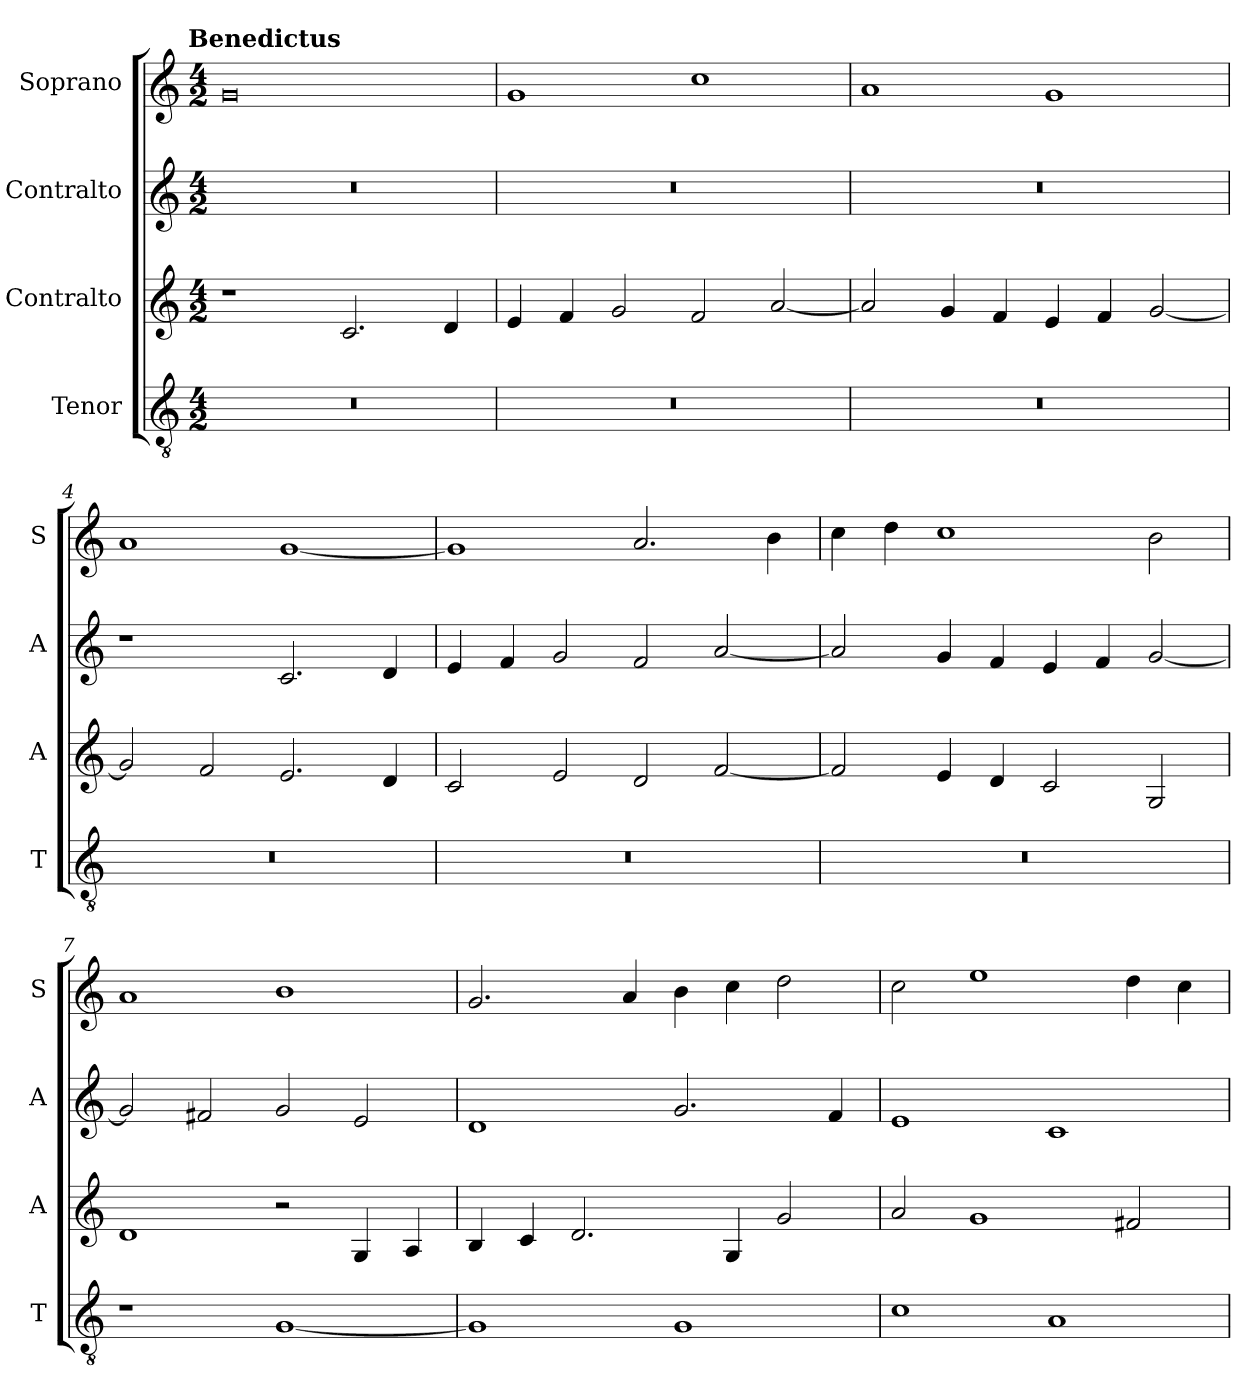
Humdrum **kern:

**kern	**kern	**kern	**kern
*part4	*part3	*part2	*part1
*staff4	*staff3	*staff2	*staff1
*I"Tenor	*I"Contralto	*I"Contralto	*I"Soprano
*I'T	*I'A	*I'A	*I'S
*clefGv2	*clefG2	*clefG2	*clefG2
*k[]	*k[]	*k[]	*k[]
*G:mix	*G:mix	*G:mix	*G:mix
!!LO:TX:omd:t=Benedictus
*M4/2	*M4/2	*M4/2	*M4/2
=1	=1	=1	=1
0r	1r	0r	0g
.	2.c	.	.
.	4d	.	.
=2	=2	=2	=2
0r	4e	0r	1g
.	4f	.	.
.	2g	.	.
.	2f	.	1cc
.	[2a	.	.
=3	=3	=3	=3
0r	2a]	0r	1a
.	4g	.	.
.	4f	.	.
.	4e	.	1g
.	4f	.	.
.	[2g	.	.
=4	=4	=4	=4
0r	2g]	1r	1a
.	2f	.	.
.	2.e	2.c	[1g
.	4d	4d	.
=5	=5	=5	=5
0r	2c	4e	1g]
.	.	4f	.
.	2e	2g	.
.	2d	2f	2.a
.	[2f	[2a	.
.	.	.	4b
=6	=6	=6	=6
0r	2f]	2a]	4cc
.	.	.	4dd
.	4e	4g	1cc
.	4d	4f	.
.	2c	4e	.
.	.	4f	.
.	2G	[2g	2b
=7	=7	=7	=7
1r	1d	2g]	1a
.	.	2f#X	.
[1G	2r	2g	1b
.	4G	2e	.
.	4A	.	.
=8	=8	=8	=8
1G]	4B	1d	2.g
.	4c	.	.
.	2.d	.	.
.	.	.	4a
1G	.	2.g	4b
.	4G	.	4cc
.	2g	.	2dd
.	.	4f	.
=9	=9	=9	=9
1c	2a	1e	2cc
.	1g	.	1ee
1A	.	1c	.
.	2f#X	.	4dd
.	.	.	4cc
=	=	=	=
*-	*-	*-	*-
